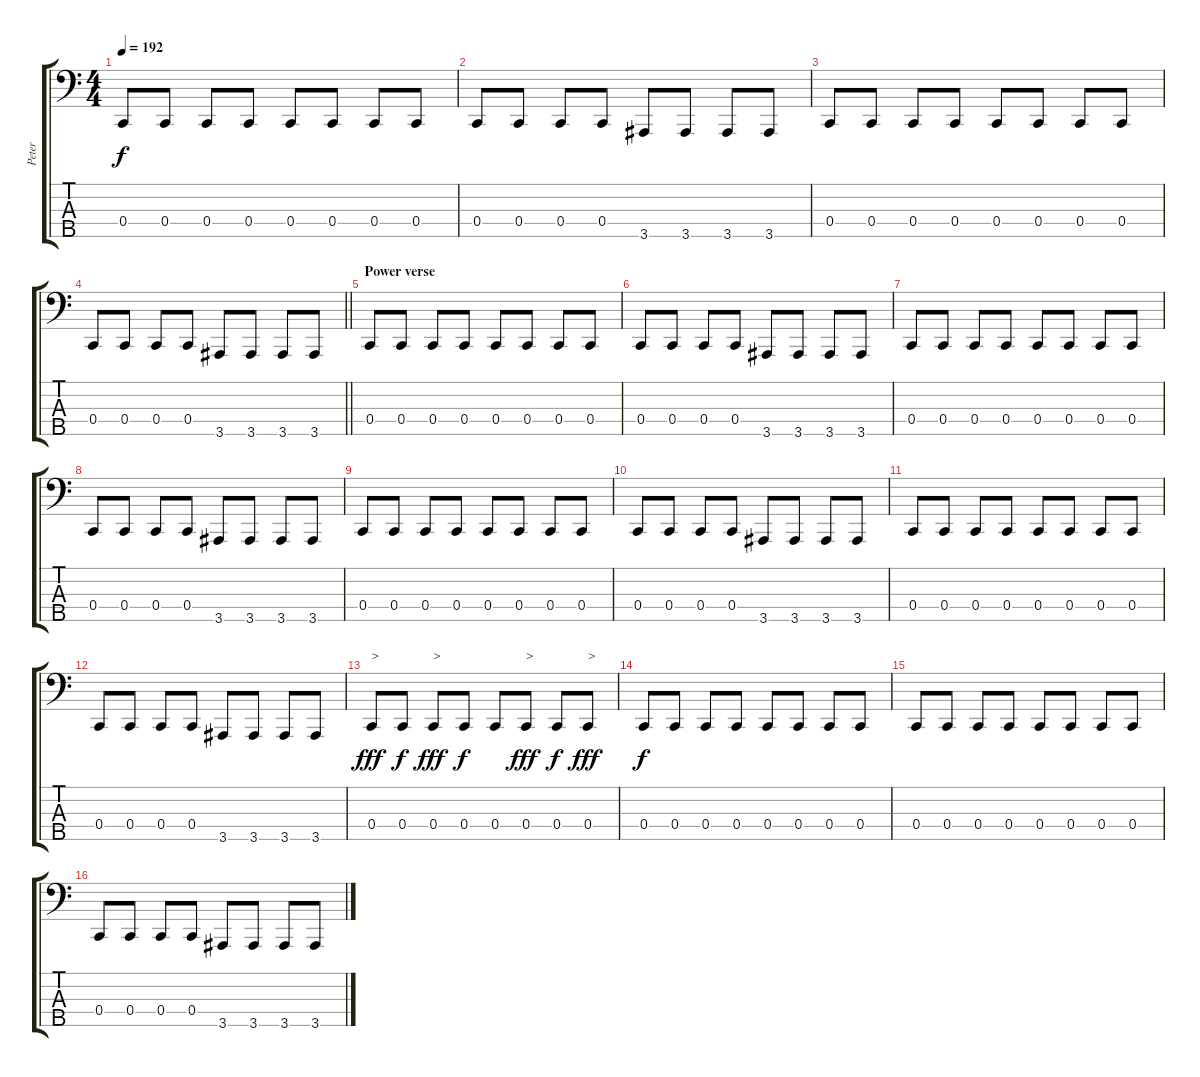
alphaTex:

\track ("Peter" "Peter") {instrument electricbassfinger}
\staff {score tabs}
\tuning (Eb2 Bb1 F1 C1 G0) {hide}
\ts (4 4)
\tempo 192
\clef f4
\ks c
0.4.8{dy f} 0.4.8 0.4.8 0.4.8 0.4.8 0.4.8 0.4.8 0.4.8 |
0.4.8 0.4.8 0.4.8 0.4.8 3.5.8 3.5.8 3.5.8 3.5.8 |
0.4.8 0.4.8 0.4.8 0.4.8 0.4.8 0.4.8 0.4.8 0.4.8 |
\barLineRight lightlight
0.4.8 0.4.8 0.4.8 0.4.8 3.5.8 3.5.8 3.5.8 3.5.8 |
\section ("" "Power verse")
0.4.8 0.4.8 0.4.8 0.4.8 0.4.8 0.4.8 0.4.8 0.4.8 |
0.4.8 0.4.8 0.4.8 0.4.8 3.5.8 3.5.8 3.5.8 3.5.8 |
0.4.8 0.4.8 0.4.8 0.4.8 0.4.8 0.4.8 0.4.8 0.4.8 |
0.4.8 0.4.8 0.4.8 0.4.8 3.5.8 3.5.8 3.5.8 3.5.8 |
0.4.8 0.4.8 0.4.8 0.4.8 0.4.8 0.4.8 0.4.8 0.4.8 |
0.4.8 0.4.8 0.4.8 0.4.8 3.5.8 3.5.8 3.5.8 3.5.8 |
0.4.8 0.4.8 0.4.8 0.4.8 0.4.8 0.4.8 0.4.8 0.4.8 |
0.4.8 0.4.8 0.4.8 0.4.8 3.5.8 3.5.8 3.5.8 3.5.8 |
0.4.8{txt ">" dy fff} 0.4.8{dy f} 0.4.8{txt ">" dy fff} 0.4.8{dy f} 0.4.8 0.4.8{txt ">" dy fff} 0.4.8{dy f} 0.4.8{txt ">" dy fff} |
0.4.8{dy f} 0.4.8 0.4.8 0.4.8 0.4.8 0.4.8 0.4.8 0.4.8 |
0.4.8 0.4.8 0.4.8 0.4.8 0.4.8 0.4.8 0.4.8 0.4.8 |
0.4.8 0.4.8 0.4.8 0.4.8 3.5.8 3.5.8 3.5.8 3.5.8
